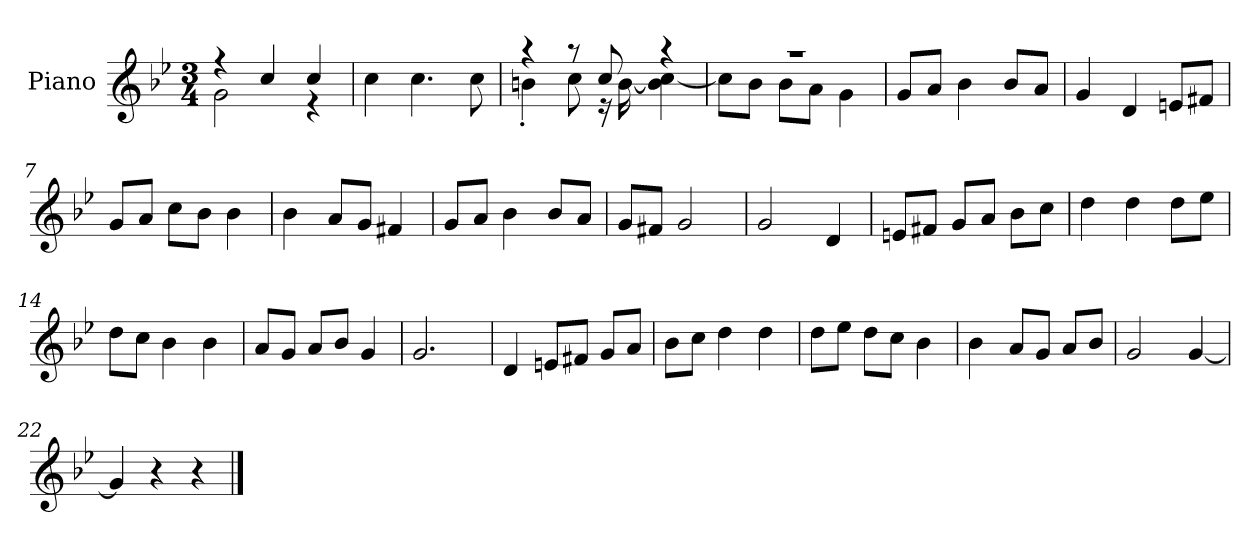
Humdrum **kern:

**kern
*part1
*staff1
*I"Piano
*I'P-no
*clefG2
*k[b-e-]
*M3/4
*MM179
=1
*^
4r	2g\
4cc/	.
4cc/	4r
*v	*v
=2
4cc\
4.cc\
8cc\
=3
*^
4r	4bn'\
8r	8cc\
8cc/	16r
.	[16b\
4r	4b\] [4cc\
=4	=4
2.r	8cc\L]
.	8b-\J
.	8b-\L
.	8a\J
.	4g\
*v	*v
=5
8g/L
8a/J
4b-\
8b-/L
8a/J
=6
4g/
4d/
8en/L
8f#X/J
=7
8g/L
8a/J
8cc\L
8b-\J
4b-\
!!LO:LB:g=z
=8
4b-\
8a/L
8g/J
4f#X/
=9
8g/L
8a/J
4b-\
8b-/L
8a/J
=10
8g/L
8f#X/J
2g/
=11
2g/
4d/
=12
8en/L
8f#X/J
8g/L
8a/J
8b-\L
8cc\J
=13
4dd\
4dd\
8dd\L
8ee-\J
=14
8dd\L
8cc\J
4b-\
4b-\
=15
8a/L
8g/J
8a/L
8b-/J
4g/
=16
2.g/
!!LO:LB:g=z
=17
4d/
8en/L
8f#X/J
8g/L
8a/J
=18
8b-\L
8cc\J
4dd\
4dd\
=19
8dd\L
8ee-\J
8dd\L
8cc\J
4b-\
=20
4b-\
8a/L
8g/J
8a/L
8b-/J
=21
2g/
[4g/
=22
4g/]
4r
4r
==
*-
